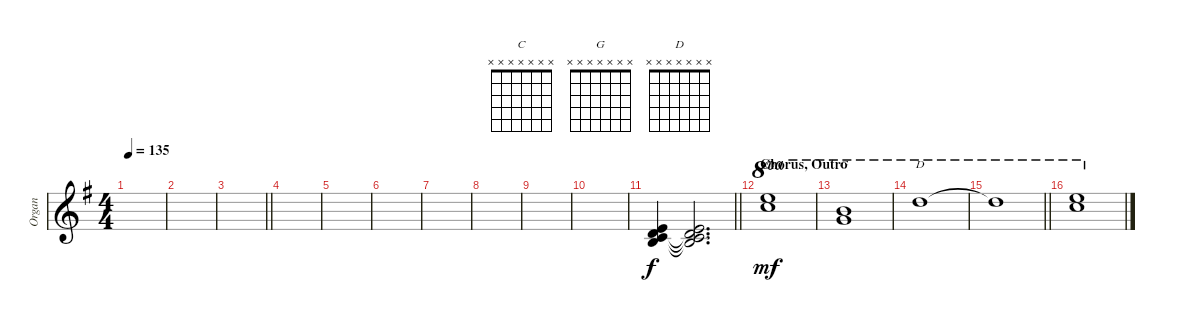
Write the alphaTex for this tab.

\track ("Organ" "Organ") {instrument choiraahs}
\staff {score}
\tuning (E4 B3 G3 D3 A2 E2 B1) {hide}
\chord ("C" x x x x x x x)
\chord ("G" x x x x x x x)
\chord ("D" x x x x x x x)
\ts (4 4)
\tempo 135
\clef g2
\ks g
|
|
\barLineRight lightlight
|
|
|
|
|
|
|
|
\barLineRight lightlight
(0.1 3.2 5.3 9.4).4 (0.1 3.2{t} 5.3{t} 9.4{t}).2{d} |
\section ("" "Chorus, Outro")
(24.1 25.2).1{ch "C" ot 8va dy mf} |
(15.1 24.2).1{ch "G" ot 8va} |
22.1.1{ch "D" ot 8va} |
\barLineRight lightlight
22.1{t}.1{ot 8va} |
(24.1 25.2).1{ot 8va}
